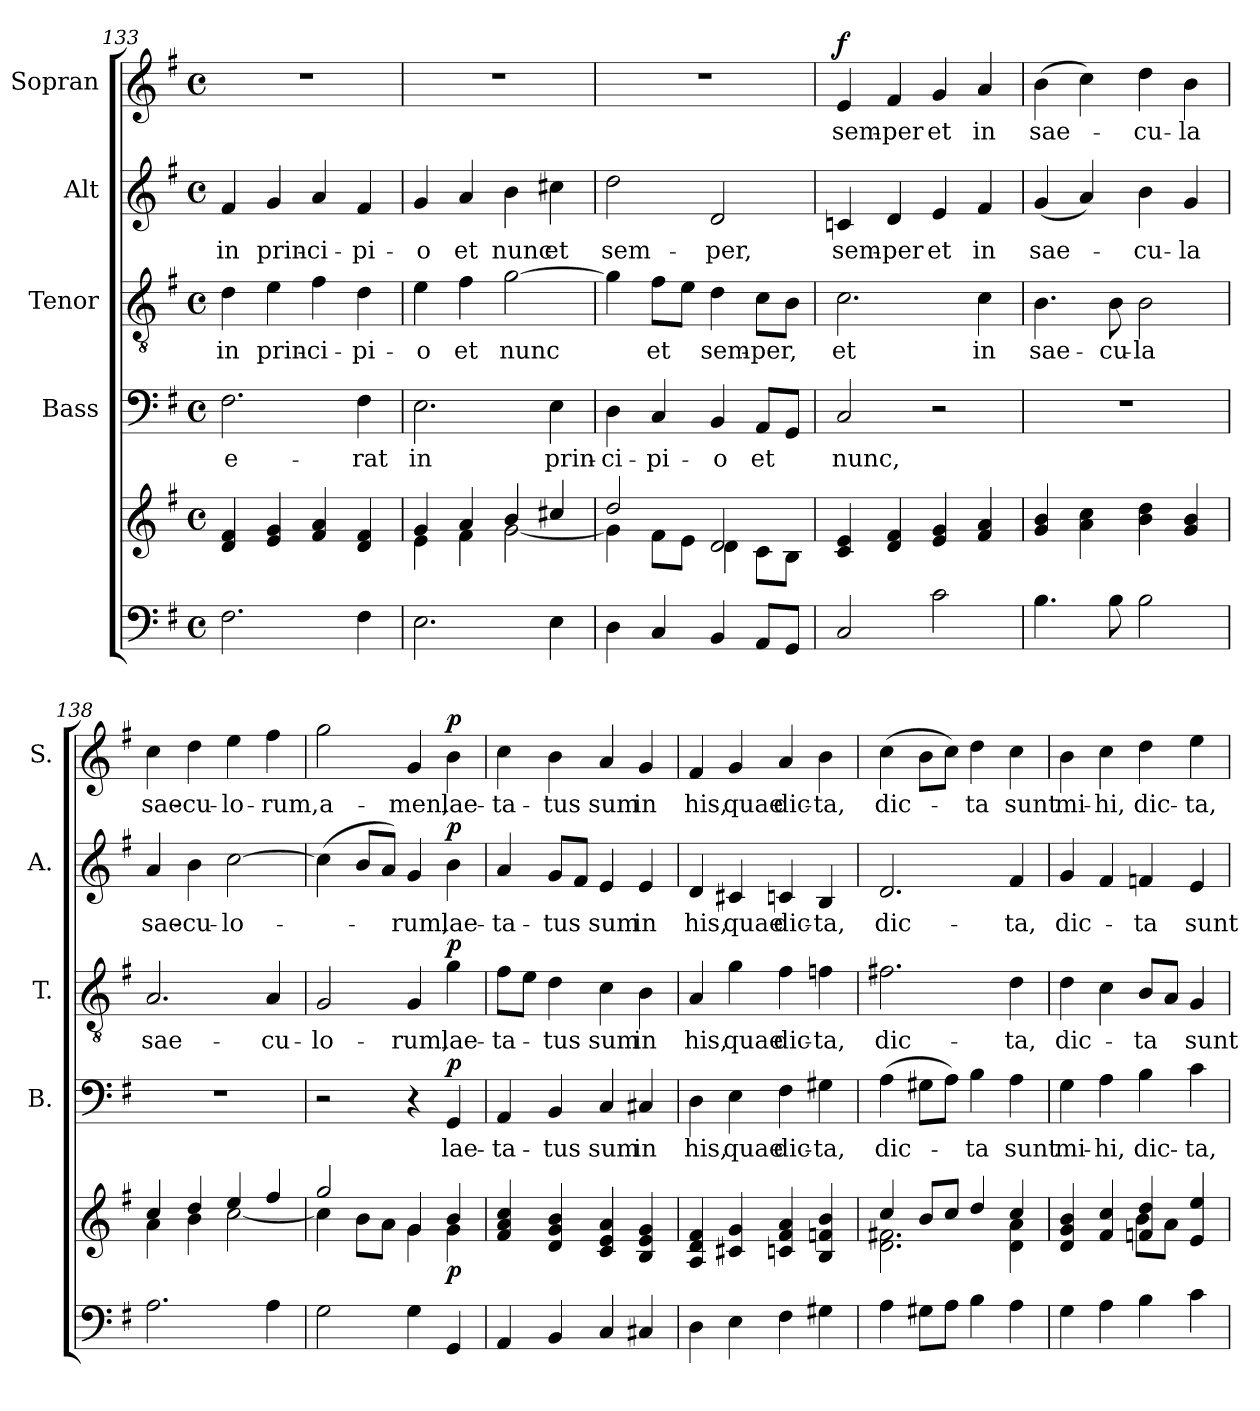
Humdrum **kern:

**kern	**kern	**dynam	**kern	**text	**dynam	**kern	**text	**dynam	**kern	**text	**dynam	**kern	**text	**dynam
*part5	*part5	*part5	*part4	*part4	*part4	*part3	*part3	*part3	*part2	*part2	*part2	*part1	*part1	*part1
*staff6	*staff5	*staff5/6	*staff4	*staff4	*staff4	*staff3	*staff3	*staff3	*staff2	*staff2	*staff2	*staff1	*staff1	*staff1
*	*	*	*I"Bass	*	*	*I"Tenor	*	*	*I"Alt	*	*	*I"Sopran	*	*
*	*	*	*I'B.	*	*	*I'T.	*	*	*I'A.	*	*	*I'S.	*	*
*clefF4	*clefG2	*	*clefF4	*	*	*clefGv2	*	*	*clefG2	*	*	*clefG2	*	*
*k[f#]	*k[f#]	*	*k[f#]	*	*	*k[f#]	*	*	*k[f#]	*	*	*k[f#]	*	*
*G:	*G:	*	*G:	*	*	*G:	*	*	*G:	*	*	*G:	*	*
*M4/4	*M4/4	*	*M4/4	*	*	*M4/4	*	*	*M4/4	*	*	*M4/4	*	*
*met(c)	*met(c)	*	*met(c)	*	*	*met(c)	*	*	*met(c)	*	*	*met(c)	*	*
=133	=133	=133	=133	=133	=133	=133	=133	=133	=133	=133	=133	=133	=133	=133
!	!	!	!	!LO:LY:b	!	!	!LO:LY:b	!	!	!LO:LY:b	!	!	!	!
2.F#\	4d/ 4f#/	.	2.F#\	e-	.	4d\	in	.	4f#/	in	.	1r	.	.
!	!	!	!	!	!	!	!LO:LY:b	!	!	!LO:LY:b	!	!	!	!
.	4e/ 4g/	.	.	.	.	4e\	prin-	.	4g/	prin-	.	.	.	.
!	!	!	!	!	!	!	!LO:LY:b	!	!	!LO:LY:b	!	!	!	!
.	4f#/ 4a/	.	.	.	.	4f#\	-ci-	.	4a/	-ci-	.	.	.	.
!	!	!	!	!LO:LY:b	!	!	!LO:LY:b	!	!	!LO:LY:b	!	!	!	!
4F#\	4d/ 4f#/	.	4F#\	-rat	.	4d\	-pi-	.	4f#/	-pi-	.	.	.	.
=134	=134	=134	=134	=134	=134	=134	=134	=134	=134	=134	=134	=134	=134	=134
*	*^	*	*	*	*	*	*	*	*	*	*	*	*	*
!	!	!	!	!	!LO:LY:b	!	!	!LO:LY:b	!	!	!LO:LY:b	!	!	!	!
2.E\	4g/	4e\	.	2.E\	in	.	4e\	-o	.	4g/	-o	.	1r	.	.
!	!	!	!	!	!	!	!	!LO:LY:b	!	!	!LO:LY:b	!	!	!	!
.	4a/	4f#\	.	.	.	.	4f#\	et	.	4a/	et	.	.	.	.
!	!	!	!	!	!	!	!	!LO:LY:b	!	!	!LO:LY:b	!	!	!	!
.	4b/	[<2g\	.	.	.	.	[2g\	nunc	.	4b\	nunc	.	.	.	.
!	!	!	!	!	!LO:LY:b	!	!	!	!	!	!LO:LY:b	!	!	!	!
4E\	4cc#X/	.	.	4E\	prin-	.	.	.	.	4cc#X\	et	.	.	.	.
=135	=135	=135	=135	=135	=135	=135	=135	=135	=135	=135	=135	=135	=135	=135	=135
!	!	!	!	!	!LO:LY:b	!	!	!	!	!	!LO:LY:b	!	!	!	!
4D\	2dd/	4g\]	.	4D\	-ci-	.	4g\]	.	.	2dd\	sem-	.	1r	.	.
!	!	!	!	!	!LO:LY:b	!	!	!LO:LY:b	!	!	!	!	!	!	!
4C/	.	8f#\L	.	4C/	-pi-	.	8f#\L	et	.	.	.	.	.	.	.
.	.	8e\J	.	.	.	.	8e\J	.	.	.	.	.	.	.	.
!	!	!	!	!	!LO:LY:b	!	!	!LO:LY:b	!	!	!LO:LY:b	!	!	!	!
4BB/	2d/	4d\	.	4BB/	-o	.	4d\	sem-	.	2d/	-per,	.	.	.	.
!	!	!	!	!	!LO:LY:b	!	!	!LO:LY:b	!	!	!	!	!	!	!
8AA/L	.	8c\L	.	8AA/L	et	.	8c\L	-per,	.	.	.	.	.	.	.
8GG/J	.	8B\J	.	8GG/J	.	.	8B\J	.	.	.	.	.	.	.	.
=136	=136	=136	=136	=136	=136	=136	=136	=136	=136	=136	=136	=136	=136	=136	=136
!	!	!	!	!	!LO:LY:b	!	!	!LO:LY:b	!	!	!LO:LY:b	!	!	!LO:LY:b	!LO:DY:a
*	*v	*v	*	*	*	*	*	*	*	*	*	*	*	*	*
2C/	4c/ 4e/	.	2C/	nunc,	.	2.c\	et	.	4cn/	sem-	.	4e/	sem-	f
!	!	!	!	!	!	!	!	!	!	!LO:LY:b	!	!	!LO:LY:b	!
.	4d/ 4f#/	.	.	.	.	.	.	.	4d/	-per	.	4f#/	-per	.
!	!	!	!	!	!	!	!	!	!	!LO:LY:b	!	!	!LO:LY:b	!
2c\	4e/ 4g/	.	2r	.	.	.	.	.	4e/	et	.	4g/	et	.
!	!	!	!	!	!	!	!LO:LY:b	!	!	!LO:LY:b	!	!	!LO:LY:b	!
.	4f#/ 4a/	.	.	.	.	4c\	in	.	4f#/	in	.	4a/	in	.
!!LO:LB:g=z
=137	=137	=137	=137	=137	=137	=137	=137	=137	=137	=137	=137	=137	=137	=137
!	!	!	!	!	!	!	!LO:LY:b	!	!	!LO:LY:b	!	!	!LO:LY:b	!
4.B\	4g/ 4b/	.	1r	.	.	4.B\	sae-	.	(<4g/	sae-	.	(>4b\	sae-	.
.	4a\ 4cc\	.	.	.	.	.	.	.	4a/)	.	.	4cc\)	.	.
!	!	!	!	!	!	!	!LO:LY:b	!	!	!	!	!	!	!
8B\	.	.	.	.	.	8B\	-cu-	.	.	.	.	.	.	.
!	!	!	!	!	!	!	!LO:LY:b	!	!	!LO:LY:b	!	!	!LO:LY:b	!
2B\	4b\ 4dd\	.	.	.	.	2B\	-la	.	4b\	-cu-	.	4dd\	-cu-	.
!	!	!	!	!	!	!	!	!	!	!LO:LY:b	!	!	!LO:LY:b	!
.	4g/ 4b/	.	.	.	.	.	.	.	4g/	-la	.	4b\	-la	.
=138	=138	=138	=138	=138	=138	=138	=138	=138	=138	=138	=138	=138	=138	=138
*	*^	*	*	*	*	*	*	*	*	*	*	*	*	*
!	!	!	!	!	!	!	!	!LO:LY:b	!	!	!LO:LY:b	!	!	!LO:LY:b	!
2.A\	4cc/	4a\	.	1r	.	.	2.A/	sae-	.	4a/	sae-	.	4cc\	sae-	.
!	!	!	!	!	!	!	!	!	!	!	!LO:LY:b	!	!	!LO:LY:b	!
.	4dd/	4b\	.	.	.	.	.	.	.	4b\	-cu-	.	4dd\	-cu-	.
!	!	!	!	!	!	!	!	!	!	!	!LO:LY:b	!	!	!LO:LY:b	!
.	4ee/	[<2cc\	.	.	.	.	.	.	.	[2cc\	-lo-	.	4ee\	-lo-	.
!	!	!	!	!	!	!	!	!LO:LY:b	!	!	!	!	!	!LO:LY:b	!
4A\	4ff#/	.	.	.	.	.	4A/	-cu-	.	.	.	.	4ff#\	-rum,	.
=139	=139	=139	=139	=139	=139	=139	=139	=139	=139	=139	=139	=139	=139	=139	=139
!	!	!	!	!	!	!	!	!LO:LY:b	!	!	!	!	!	!LO:LY:b	!
2G\	2gg/	4cc\]	.	2r	.	.	2G/	-lo-	.	(>4cc\]	.	.	2gg\	a-	.
.	.	8b\L	.	.	.	.	.	.	.	8b/L	.	.	.	.	.
.	.	8a\J	.	.	.	.	.	.	.	8a/J)	.	.	.	.	.
!	!	!	!	!	!	!	!	!LO:LY:b	!	!	!LO:LY:b	!	!	!LO:LY:b	!
4G\	4g/	4g\	.	4r	.	.	4G/	-rum,	.	4g/	-rum,	.	4g/	-men,	.
!	!	!	!LO:DY:b	!	!LO:LY:b	!LO:DY:a	!	!LO:LY:b	!LO:DY:a	!	!LO:LY:b	!LO:DY:a	!	!LO:LY:b	!LO:DY:a
4GG/	4b/	4g\	p	4GG/	lae-	p	4g\	lae-	p	4b\	lae-	p	4b\	lae-	p
=140	=140	=140	=140	=140	=140	=140	=140	=140	=140	=140	=140	=140	=140	=140	=140
!	!	!	!	!	!LO:LY:b	!	!	!LO:LY:b	!	!	!LO:LY:b	!	!	!LO:LY:b	!
*	*v	*v	*	*	*	*	*	*	*	*	*	*	*	*	*
4AA/	4f#/ 4a/ 4cc/	.	4AA/	-ta-	.	8f#\L	-ta-	.	4a/	-ta-	.	4cc\	-ta-	.
.	.	.	.	.	.	8e\J	.	.	.	.	.	.	.	.
!	!	!	!	!LO:LY:b	!	!	!LO:LY:b	!	!	!LO:LY:b	!	!	!LO:LY:b	!
4BB/	4d/ 4g/ 4b/	.	4BB/	-tus	.	4d\	-tus	.	8g/L	-tus	.	4b\	-tus	.
.	.	.	.	.	.	.	.	.	8f#/J	.	.	.	.	.
!	!	!	!	!LO:LY:b	!	!	!LO:LY:b	!	!	!LO:LY:b	!	!	!LO:LY:b	!
4C/	4c/ 4e/ 4a/	.	4C/	sum	.	4c\	sum	.	4e/	sum	.	4a/	sum	.
!	!	!	!	!LO:LY:b	!	!	!LO:LY:b	!	!	!LO:LY:b	!	!	!LO:LY:b	!
4C#X/	4B/ 4e/ 4g/	.	4C#X/	in	.	4B\	in	.	4e/	in	.	4g/	in	.
=141	=141	=141	=141	=141	=141	=141	=141	=141	=141	=141	=141	=141	=141	=141
!	!	!	!	!LO:LY:b	!	!	!LO:LY:b	!	!	!LO:LY:b	!	!	!LO:LY:b	!
4D\	4A/ 4d/ 4f#/	.	4D\	his,	.	4A/	his,	.	4d/	his,	.	4f#/	his,	.
!	!	!	!	!LO:LY:b	!	!	!LO:LY:b	!	!	!LO:LY:b	!	!	!LO:LY:b	!
4E\	4c#X/ 4g/	.	4E\	quae	.	4g\	quae	.	4c#X/	quae	.	4g/	quae	.
!	!	!	!	!LO:LY:b	!	!	!LO:LY:b	!	!	!LO:LY:b	!	!	!LO:LY:b	!
4F#\	4cn/ 4f#/ 4a/	.	4F#\	dic-	.	4f#\	dic-	.	4cn/	dic-	.	4a/	dic-	.
!	!	!	!	!LO:LY:b	!	!	!LO:LY:b	!	!	!LO:LY:b	!	!	!LO:LY:b	!
4G#X\	4B/ 4fn/ 4b/	.	4G#X\	-ta,	.	4fn\	-ta,	.	4B/	-ta,	.	4b\	-ta,	.
=142	=142	=142	=142	=142	=142	=142	=142	=142	=142	=142	=142	=142	=142	=142
*	*^	*	*	*	*	*	*	*	*	*	*	*	*	*
!	!	!	!	!	!LO:LY:b	!	!	!LO:LY:b	!	!	!LO:LY:b	!	!	!LO:LY:b	!
4A\	4cc/	2.d\ 2.f#X\	.	(>4A\	dic-	.	2.f#X\	dic-	.	2.d/	dic-	.	(>4cc\	dic-	.
8G#X\L	8b/L	.	.	8G#X\L	.	.	.	.	.	.	.	.	8b\L	.	.
8A\J	8cc/J	.	.	8A\J)	.	.	.	.	.	.	.	.	8cc\J)	.	.
!	!	!	!	!	!LO:LY:b	!	!	!	!	!	!	!	!	!LO:LY:b	!
4B\	4dd/	.	.	4B\	-ta	.	.	.	.	.	.	.	4dd\	-ta	.
!	!	!	!	!	!LO:LY:b	!	!	!LO:LY:b	!	!	!LO:LY:b	!	!	!LO:LY:b	!
4A\	4cc/	4d\ 4a\	.	4A\	sunt	.	4d\	-ta,	.	4f#/	-ta,	.	4cc\	sunt	.
=143	=143	=143	=143	=143	=143	=143	=143	=143	=143	=143	=143	=143	=143	=143	=143
!	!	!	!	!	!LO:LY:b	!	!	!LO:LY:b	!	!	!LO:LY:b	!	!	!LO:LY:b	!
4G\	4d/ 4g/ 4b/	2ryy	.	4G\	mi-	.	4d\	dic-	.	4g/	dic-	.	4b\	mi-	.
!	!	!	!	!	!LO:LY:b	!	!	!	!	!	!	!	!	!LO:LY:b	!
4A\	4f#/ 4cc/	.	.	4A\	-hi,	.	4c\	.	.	4f#/	.	.	4cc\	-hi,	.
!	!	!	!	!	!LO:LY:b	!	!	!LO:LY:b	!	!	!LO:LY:b	!	!	!LO:LY:b	!
4B\	4fn/ 4dd/	8b\L	.	4B\	dic-	.	8B/L	-ta	.	4fn/	-ta	.	4dd\	dic-	.
.	.	8a\J	.	.	.	.	8A/J	.	.	.	.	.	.	.	.
!	!	!	!	!	!LO:LY:b	!	!	!LO:LY:b	!	!	!LO:LY:b	!	!	!LO:LY:b	!
4c\	4e/ 4ee/	4ryy	.	4c\	-ta,	.	4G/	sunt	.	4e/	sunt	.	4ee\	-ta,	.
*	*v	*v	*	*	*	*	*	*	*	*	*	*	*	*	*
=	=	=	=	=	=	=	=	=	=	=	=	=	=	=
*-	*-	*-	*-	*-	*-	*-	*-	*-	*-	*-	*-	*-	*-	*-
